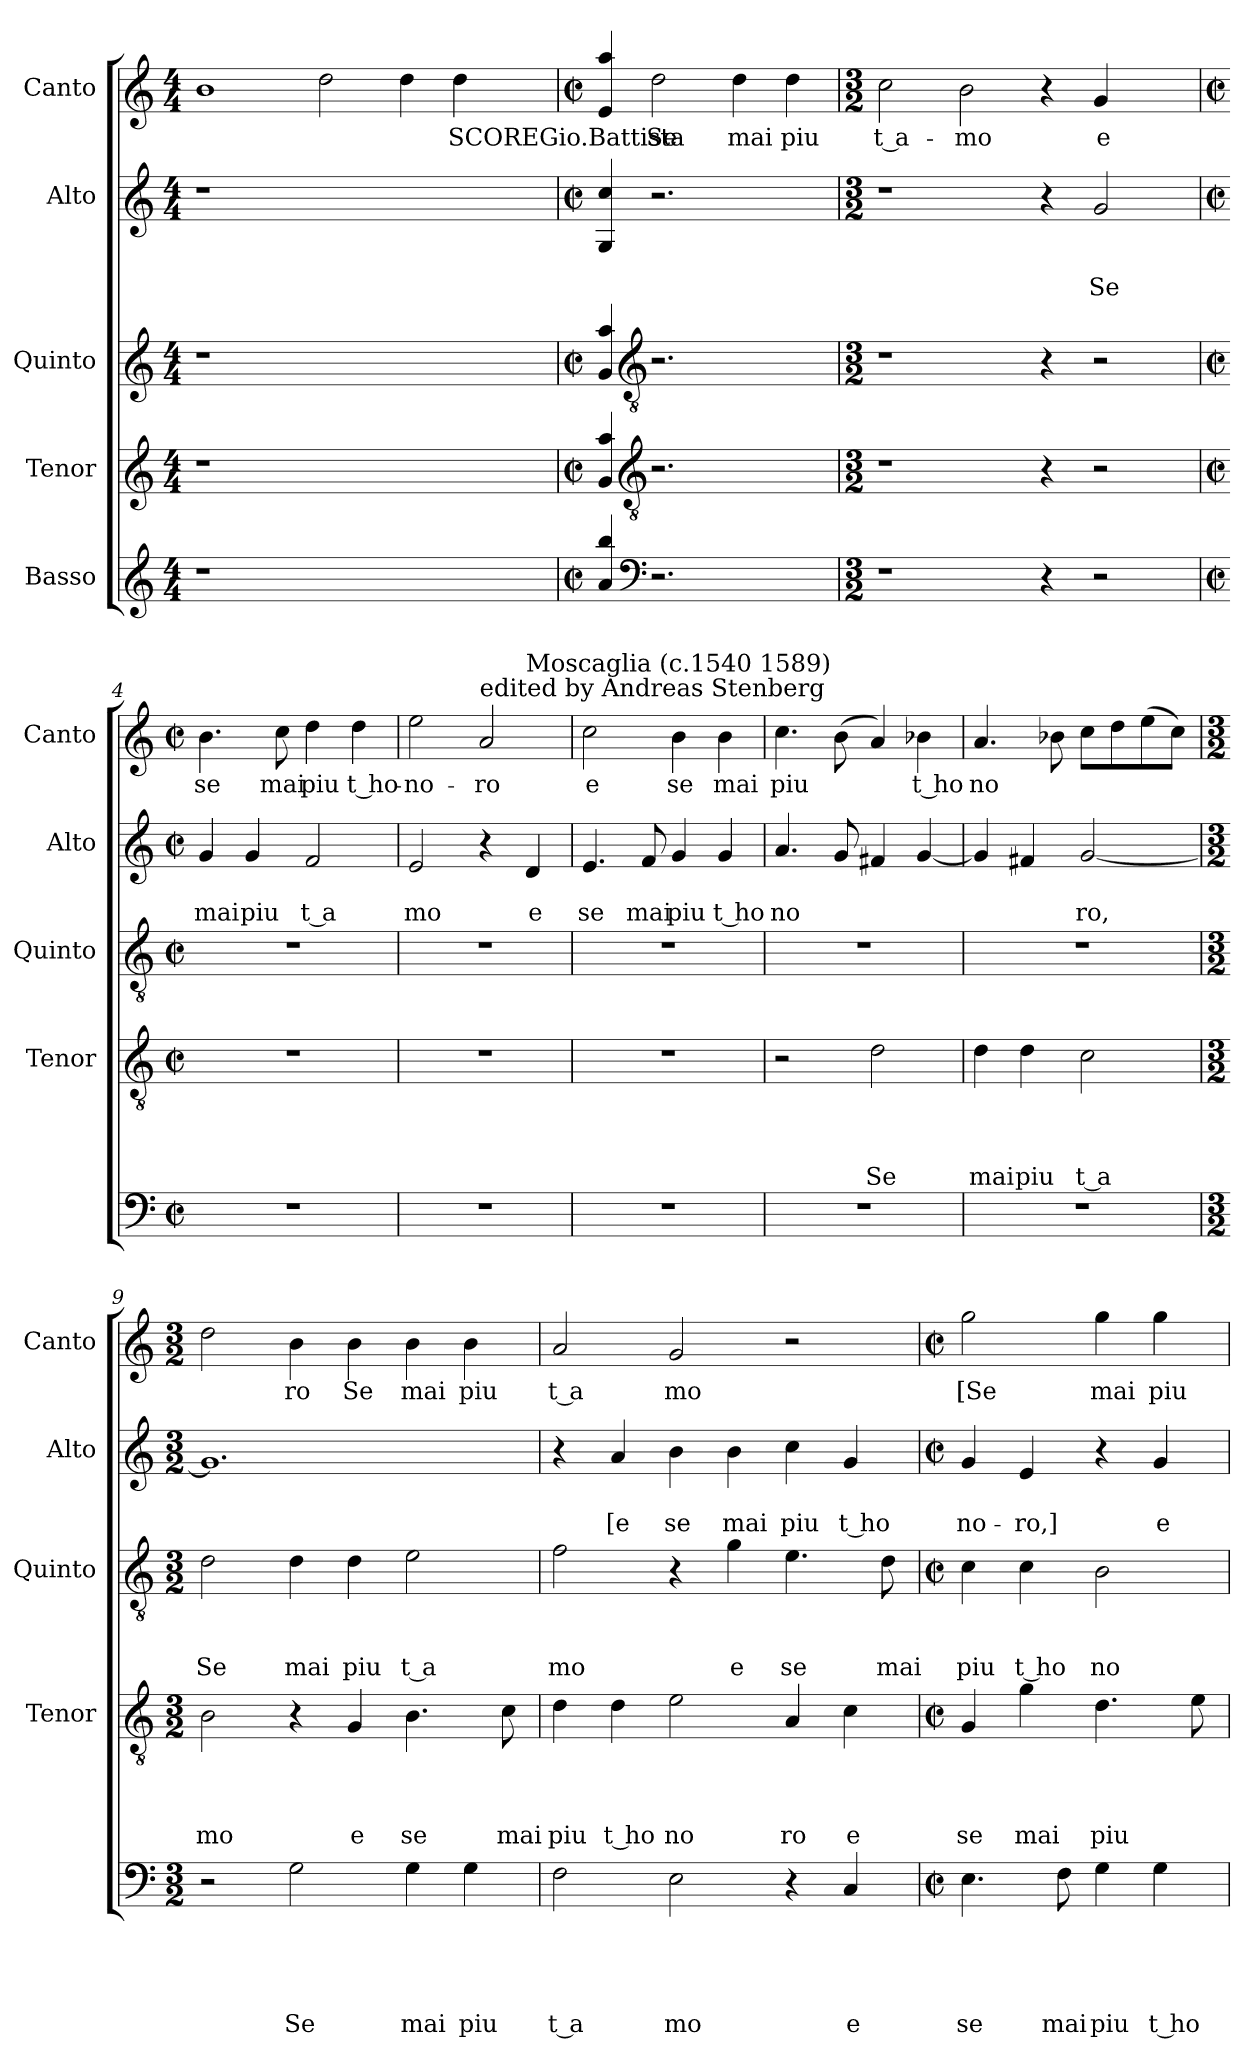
**kern	**text	**text	**text	**text	**text	**kern	**text	**text	**text	**text	**kern	**text	**text	**text	**kern	**text	**text	**kern	**text
*part5	*part5	*part5	*part5	*part5	*part5	*part4	*part4	*part4	*part4	*part4	*part3	*part3	*part3	*part3	*part2	*part2	*part2	*part1	*part1
*staff5	*staff5	*staff5	*staff5	*staff5	*staff5	*staff4	*staff4	*staff4	*staff4	*staff4	*staff3	*staff3	*staff3	*staff3	*staff2	*staff2	*staff2	*staff1	*staff1
*I"Basso	*	*	*	*	*	*I"Tenor	*	*	*	*	*I"Quinto	*	*	*	*I"Alto	*	*	*I"Canto	*
*	*	*	*	*	*	*I'Tenor	*	*	*	*	*I'Quinto	*	*	*	*I'Alto	*	*	*I'Canto	*
!!LO:PB:g=z
*clefG2	*	*	*	*	*	*clefG2	*	*	*	*	*clefG2	*	*	*	*clefG2	*	*	*clefG2	*
*k[]	*	*	*	*	*	*k[]	*	*	*	*	*k[]	*	*	*	*k[]	*	*	*k[]	*
*C:	*	*	*	*	*	*C:	*	*	*	*	*C:	*	*	*	*C:	*	*	*C:	*
*M4/4	*	*	*	*	*	*M4/4	*	*	*	*	*M4/4	*	*	*	*M4/4	*	*	*M4/4	*
=1	=1	=1	=1	=1	=1	=1	=1	=1	=1	=1	=1	=1	=1	=1	=1	=1	=1	=1	=1
1r	.	.	.	.	.	1r	.	.	.	.	1r	.	.	.	1r	.	.	1b	.
!	!	!	!	!	!	!	!	!	!	!	!	!	!	!	!	!	!	!LO:N:head=open	!
1ryy	.	.	.	.	.	1ryy	.	.	.	.	1ryy	.	.	.	1ryy	.	.	2dd\	.
.	.	.	.	.	.	.	.	.	.	.	.	.	.	.	.	.	.	4dd\	.
!	!	!	!	!	!	!	!	!	!	!	!	!	!	!	!	!	!	!	!LO:LY:b
.	.	.	.	.	.	.	.	.	.	.	.	.	.	.	.	.	.	4dd\	SCOREGio.Battista
!!LO:LB:g=z
=2	=2	=2	=2	=2	=2	=2	=2	=2	=2	=2	=2	=2	=2	=2	=2	=2	=2	=2	=2
*M2/2	*	*	*	*	*	*M2/2	*	*	*	*	*M2/2	*	*	*	*M2/2	*	*	*M2/2	*
*met(c|)	*	*	*	*	*	*met(c|)	*	*	*	*	*met(c|)	*	*	*	*met(c|)	*	*	*met(c|)	*
4a/ 4bb/	.	.	.	.	.	4g/ 4aa/	.	.	.	.	4g/ 4aa/	.	.	.	4G/ 4cc/	.	.	4e/ 4aa/	.
*clefF4	*	*	*	*	*	*clefGv2	*	*	*	*	*clefGv2	*	*	*	*	*	*	*	*
!	!	!	!	!	!	!	!	!	!	!	!	!	!	!	!	!	!	!	!LO:LY:b
2.r	.	.	.	.	.	2.r	.	.	.	.	2.r	.	.	.	2.r	.	.	2dd\	Se
!	!	!	!	!	!	!	!	!	!	!	!	!	!	!	!	!	!	!	!LO:LY:b
.	.	.	.	.	.	.	.	.	.	.	.	.	.	.	.	.	.	4dd\	mai
!	!	!	!	!	!	!	!	!	!	!	!	!	!	!	!	!	!	!	!LO:LY:b
4ryy	.	.	.	.	.	4ryy	.	.	.	.	4ryy	.	.	.	4ryy	.	.	4dd\	piu
=3	=3	=3	=3	=3	=3	=3	=3	=3	=3	=3	=3	=3	=3	=3	=3	=3	=3	=3	=3
*M3/2	*	*	*	*	*	*M3/2	*	*	*	*	*M3/2	*	*	*	*M3/2	*	*	*M3/2	*
!	!	!	!	!	!	!	!	!	!	!	!	!	!	!	!	!	!	!	!LO:LY:b:rj
1r	.	.	.	.	.	1r	.	.	.	.	1r	.	.	.	1r	.	.	2cc\	t a-
!	!	!	!	!	!	!	!	!	!	!	!	!	!	!	!	!	!	!	!LO:LY:b
.	.	.	.	.	.	.	.	.	.	.	.	.	.	.	.	.	.	2b\	-mo
4r	.	.	.	.	.	4r	.	.	.	.	4r	.	.	.	4r	.	.	4r	.
!	!	!	!	!	!	!	!	!	!	!	!	!	!	!	!	!	!LO:LY:b	!	!LO:LY:b
2r	.	.	.	.	.	2r	.	.	.	.	2r	.	.	.	2g/	.	Se	4g/	e
.	.	.	.	.	.	.	.	.	.	.	.	.	.	.	.	.	.	4ryy	.
=4	=4	=4	=4	=4	=4	=4	=4	=4	=4	=4	=4	=4	=4	=4	=4	=4	=4	=4	=4
*M2/2	*	*	*	*	*	*M2/2	*	*	*	*	*M2/2	*	*	*	*M2/2	*	*	*M2/2	*
*met(c|)	*	*	*	*	*	*met(c|)	*	*	*	*	*met(c|)	*	*	*	*met(c|)	*	*	*met(c|)	*
!	!	!	!	!	!	!	!	!	!	!	!	!	!	!	!	!	!LO:LY:b	!	!LO:LY:b
1r	.	.	.	.	.	1r	.	.	.	.	1r	.	.	.	4g/	.	mai	4.b\	se
!	!	!	!	!	!	!	!	!	!	!	!	!	!	!	!	!	!LO:LY:b	!	!
.	.	.	.	.	.	.	.	.	.	.	.	.	.	.	4g/	.	piu	.	.
!	!	!	!	!	!	!	!	!	!	!	!	!	!	!	!	!	!	!	!LO:LY:b
.	.	.	.	.	.	.	.	.	.	.	.	.	.	.	.	.	.	8cc\	mai
!	!	!	!	!	!	!	!	!	!	!	!	!	!	!	!	!	!LO:LY:b:rj	!	!LO:LY:b
.	.	.	.	.	.	.	.	.	.	.	.	.	.	.	2f/	.	t a	4dd\	piu
!	!	!	!	!	!	!	!	!	!	!	!	!	!	!	!	!	!	!	!LO:LY:b:rj
.	.	.	.	.	.	.	.	.	.	.	.	.	.	.	.	.	.	4dd\	t ho-
=5	=5	=5	=5	=5	=5	=5	=5	=5	=5	=5	=5	=5	=5	=5	=5	=5	=5	=5	=5
!	!	!	!	!	!	!	!	!	!	!	!	!	!	!	!	!	!LO:LY:b	!	!LO:LY:b
*	*	*	*	*	*	*	*	*	*	*	*	*	*	*	*	*	*	*^	*
1r	.	.	.	.	.	1r	.	.	.	.	1r	.	.	.	2e/	.	mo	2ee\	2.ryy	-no-
!	!	!	!	!	!	!	!	!	!	!	!	!	!	!	!	!	!	!LO:TX:a:t=edited by Andreas Stenberg	!	!
!	!	!	!	!	!	!	!	!	!	!	!	!	!	!	!	!	!	!	!	!LO:LY:b
.	.	.	.	.	.	.	.	.	.	.	.	.	.	.	4r	.	.	2a/	.	-ro
!	!	!	!	!	!	!	!	!	!	!	!	!	!	!	!	!	!	!	!LO:TX:a:t=Moscaglia (c.1540 1589)	!
!	!	!	!	!	!	!	!	!	!	!	!	!	!	!	!	!	!LO:LY:b	!	!	!
.	.	.	.	.	.	.	.	.	.	.	.	.	.	.	4d/	.	e	.	4ryy	.
=6	=6	=6	=6	=6	=6	=6	=6	=6	=6	=6	=6	=6	=6	=6	=6	=6	=6	=6	=6	=6
!	!	!	!	!	!	!	!	!	!	!	!	!	!	!	!	!	!LO:LY:b	!	!	!LO:LY:b
*	*	*	*	*	*	*	*	*	*	*	*	*	*	*	*	*	*	*v	*v	*
1r	.	.	.	.	.	1r	.	.	.	.	1r	.	.	.	4.e/	.	se	2cc\	e
!	!	!	!	!	!	!	!	!	!	!	!	!	!	!	!	!	!LO:LY:b	!	!
.	.	.	.	.	.	.	.	.	.	.	.	.	.	.	8f/	.	mai	.	.
!	!	!	!	!	!	!	!	!	!	!	!	!	!	!	!	!	!LO:LY:b	!	!LO:LY:b
.	.	.	.	.	.	.	.	.	.	.	.	.	.	.	4g/	.	piu	4b\	se
!	!	!	!	!	!	!	!	!	!	!	!	!	!	!	!	!	!LO:LY:b:rj	!	!LO:LY:b
.	.	.	.	.	.	.	.	.	.	.	.	.	.	.	4g/	.	t ho	4b\	mai
!!LO:LB:g=z
=7	=7	=7	=7	=7	=7	=7	=7	=7	=7	=7	=7	=7	=7	=7	=7	=7	=7	=7	=7
!	!	!	!	!	!	!	!	!	!	!	!	!	!	!	!	!	!LO:LY:b	!	!LO:LY:b
1r	.	.	.	.	.	2r	.	.	.	.	1r	.	.	.	4.a/	.	no	4.cc\	piu
.	.	.	.	.	.	.	.	.	.	.	.	.	.	.	8g/	.	.	(>8b\	.
!	!	!	!	!	!	!	!	!	!	!LO:LY:b	!	!	!	!	!	!	!	!	!
.	.	.	.	.	.	2d\	.	.	.	Se	.	.	.	.	4f#X/	.	.	4a/)	.
!	!	!	!	!	!	!	!	!	!	!	!	!	!	!	!	!	!	!	!LO:LY:b:rj
.	.	.	.	.	.	.	.	.	.	.	.	.	.	.	[<4g/	.	.	4b-X\	t ho
=8	=8	=8	=8	=8	=8	=8	=8	=8	=8	=8	=8	=8	=8	=8	=8	=8	=8	=8	=8
!	!	!	!	!	!	!	!	!	!	!LO:LY:b	!	!	!	!	!	!	!	!	!LO:LY:b
1r	.	.	.	.	.	4d\	.	.	.	mai	1r	.	.	.	4g/]	.	.	4.a/	no
!	!	!	!	!	!	!	!	!	!	!LO:LY:b	!	!	!	!	!	!	!	!	!
.	.	.	.	.	.	4d\	.	.	.	piu	.	.	.	.	4f#X/	.	.	.	.
.	.	.	.	.	.	.	.	.	.	.	.	.	.	.	.	.	.	8b-\	.
!	!	!	!	!	!	!	!	!	!	!LO:LY:b:rj	!	!	!	!	!	!	!LO:LY:b	!	!
.	.	.	.	.	.	2c\	.	.	.	t a	.	.	.	.	[<2g/	.	ro,	8cc\L	.
.	.	.	.	.	.	.	.	.	.	.	.	.	.	.	.	.	.	8dd\	.
.	.	.	.	.	.	.	.	.	.	.	.	.	.	.	.	.	.	(>8ee\	.
.	.	.	.	.	.	.	.	.	.	.	.	.	.	.	.	.	.	8cc\J)	.
=9	=9	=9	=9	=9	=9	=9	=9	=9	=9	=9	=9	=9	=9	=9	=9	=9	=9	=9	=9
*M3/2	*	*	*	*	*	*M3/2	*	*	*	*	*M3/2	*	*	*	*M3/2	*	*	*M3/2	*
!	!	!	!	!	!	!	!	!	!	!LO:LY:b	!	!	!	!LO:LY:b	!	!	!	!	!
2r	.	.	.	.	.	2B\	.	.	.	mo	2d\	.	.	Se	1.g]	.	.	2dd\	.
!	!	!	!	!	!LO:LY:b	!	!	!	!	!	!	!	!	!LO:LY:b	!	!	!	!	!LO:LY:b
2G\	.	.	.	.	Se	4r	.	.	.	.	4d\	.	.	mai	.	.	.	4b\	ro
!	!	!	!	!	!	!	!	!	!	!LO:LY:b	!	!	!	!LO:LY:b	!	!	!	!	!LO:LY:b
.	.	.	.	.	.	4G/	.	.	.	e	4d\	.	.	piu	.	.	.	4b\	Se
!	!	!	!	!	!LO:LY:b	!	!	!	!	!LO:LY:b	!	!	!	!LO:LY:b:rj	!	!	!	!	!LO:LY:b
4G\	.	.	.	.	mai	4.B\	.	.	.	se	2e\	.	.	t a	.	.	.	4b\	mai
!	!	!	!	!	!LO:LY:b	!	!	!	!	!	!	!	!	!	!	!	!	!	!LO:LY:b
4G\	.	.	.	.	piu	.	.	.	.	.	.	.	.	.	.	.	.	4b\	piu
!	!	!	!	!	!	!	!	!	!	!LO:LY:b	!	!	!	!	!	!	!	!	!
.	.	.	.	.	.	8c\	.	.	.	mai	.	.	.	.	.	.	.	.	.
=10	=10	=10	=10	=10	=10	=10	=10	=10	=10	=10	=10	=10	=10	=10	=10	=10	=10	=10	=10
!	!	!	!	!	!LO:LY:b:rj	!	!	!	!	!LO:LY:b	!	!	!	!LO:LY:b	!	!	!	!	!LO:LY:b:rj
2F\	.	.	.	.	t a	4d\	.	.	.	piu	2f\	.	.	mo	4r	.	.	2a/	t a
!	!	!	!	!	!	!	!	!	!	!LO:LY:b:rj	!	!	!	!	!	!	!LO:LY:b	!	!
.	.	.	.	.	.	4d\	.	.	.	t ho	.	.	.	.	4a/	.	[e	.	.
!	!	!	!	!	!LO:LY:b	!	!	!	!	!LO:LY:b	!	!	!	!	!	!	!LO:LY:b	!	!LO:LY:b
2E\	.	.	.	.	mo	2e\	.	.	.	no	4r	.	.	.	4b\	.	se	2g/	mo
!	!	!	!	!	!	!	!	!	!	!	!	!	!	!LO:LY:b	!	!	!LO:LY:b	!	!
.	.	.	.	.	.	.	.	.	.	.	4g\	.	.	e	4b\	.	mai	.	.
!	!	!	!	!	!	!	!	!	!	!LO:LY:b	!	!	!	!LO:LY:b	!	!	!LO:LY:b	!	!
4r	.	.	.	.	.	4A/	.	.	.	ro	4.e\	.	.	se	4cc\	.	piu	2r	.
!	!	!	!	!	!LO:LY:b	!	!	!	!	!LO:LY:b	!	!	!	!	!	!	!LO:LY:b:rj	!	!
4C/	.	.	.	.	e	4c\	.	.	.	e	.	.	.	.	4g/	.	t ho	.	.
!	!	!	!	!	!	!	!	!	!	!	!	!	!	!LO:LY:b	!	!	!	!	!
.	.	.	.	.	.	.	.	.	.	.	8d\	.	.	mai	.	.	.	.	.
!!LO:PB:g=z
=11	=11	=11	=11	=11	=11	=11	=11	=11	=11	=11	=11	=11	=11	=11	=11	=11	=11	=11	=11
*M2/2	*	*	*	*	*	*M2/2	*	*	*	*	*M2/2	*	*	*	*M2/2	*	*	*M2/2	*
*met(c|)	*	*	*	*	*	*met(c|)	*	*	*	*	*met(c|)	*	*	*	*met(c|)	*	*	*met(c|)	*
!	!	!	!	!	!LO:LY:b	!	!	!	!	!LO:LY:b	!	!	!	!LO:LY:b	!	!	!LO:LY:b	!	!LO:LY:b
4.E\	.	.	.	.	se	4G/	.	.	.	se	4c\	.	.	piu	4g/	.	no-	2gg\	[Se
!	!	!	!	!	!	!	!	!	!	!LO:LY:b	!	!	!	!LO:LY:b:rj	!	!	!LO:LY:b	!	!
.	.	.	.	.	.	4g\	.	.	.	mai	4c\	.	.	t ho	4e/	.	-ro,]	.	.
!	!	!	!	!	!LO:LY:b	!	!	!	!	!	!	!	!	!	!	!	!	!	!
8F\	.	.	.	.	mai	.	.	.	.	.	.	.	.	.	.	.	.	.	.
!	!	!	!	!	!LO:LY:b	!	!	!	!	!LO:LY:b	!	!	!	!LO:LY:b	!	!	!	!	!LO:LY:b
4G\	.	.	.	.	piu	4.d\	.	.	.	piu	2B\	.	.	no	4r	.	.	4gg\	mai
!	!	!	!	!	!LO:LY:b:rj	!	!	!	!	!	!	!	!	!	!	!	!LO:LY:b	!	!LO:LY:b
4G\	.	.	.	.	t ho	.	.	.	.	.	.	.	.	.	4g/	.	e	4gg\	piu
.	.	.	.	.	.	8e\	.	.	.	.	.	.	.	.	.	.	.	.	.
=	=	=	=	=	=	=	=	=	=	=	=	=	=	=	=	=	=	=	=
*-	*-	*-	*-	*-	*-	*-	*-	*-	*-	*-	*-	*-	*-	*-	*-	*-	*-	*-	*-
